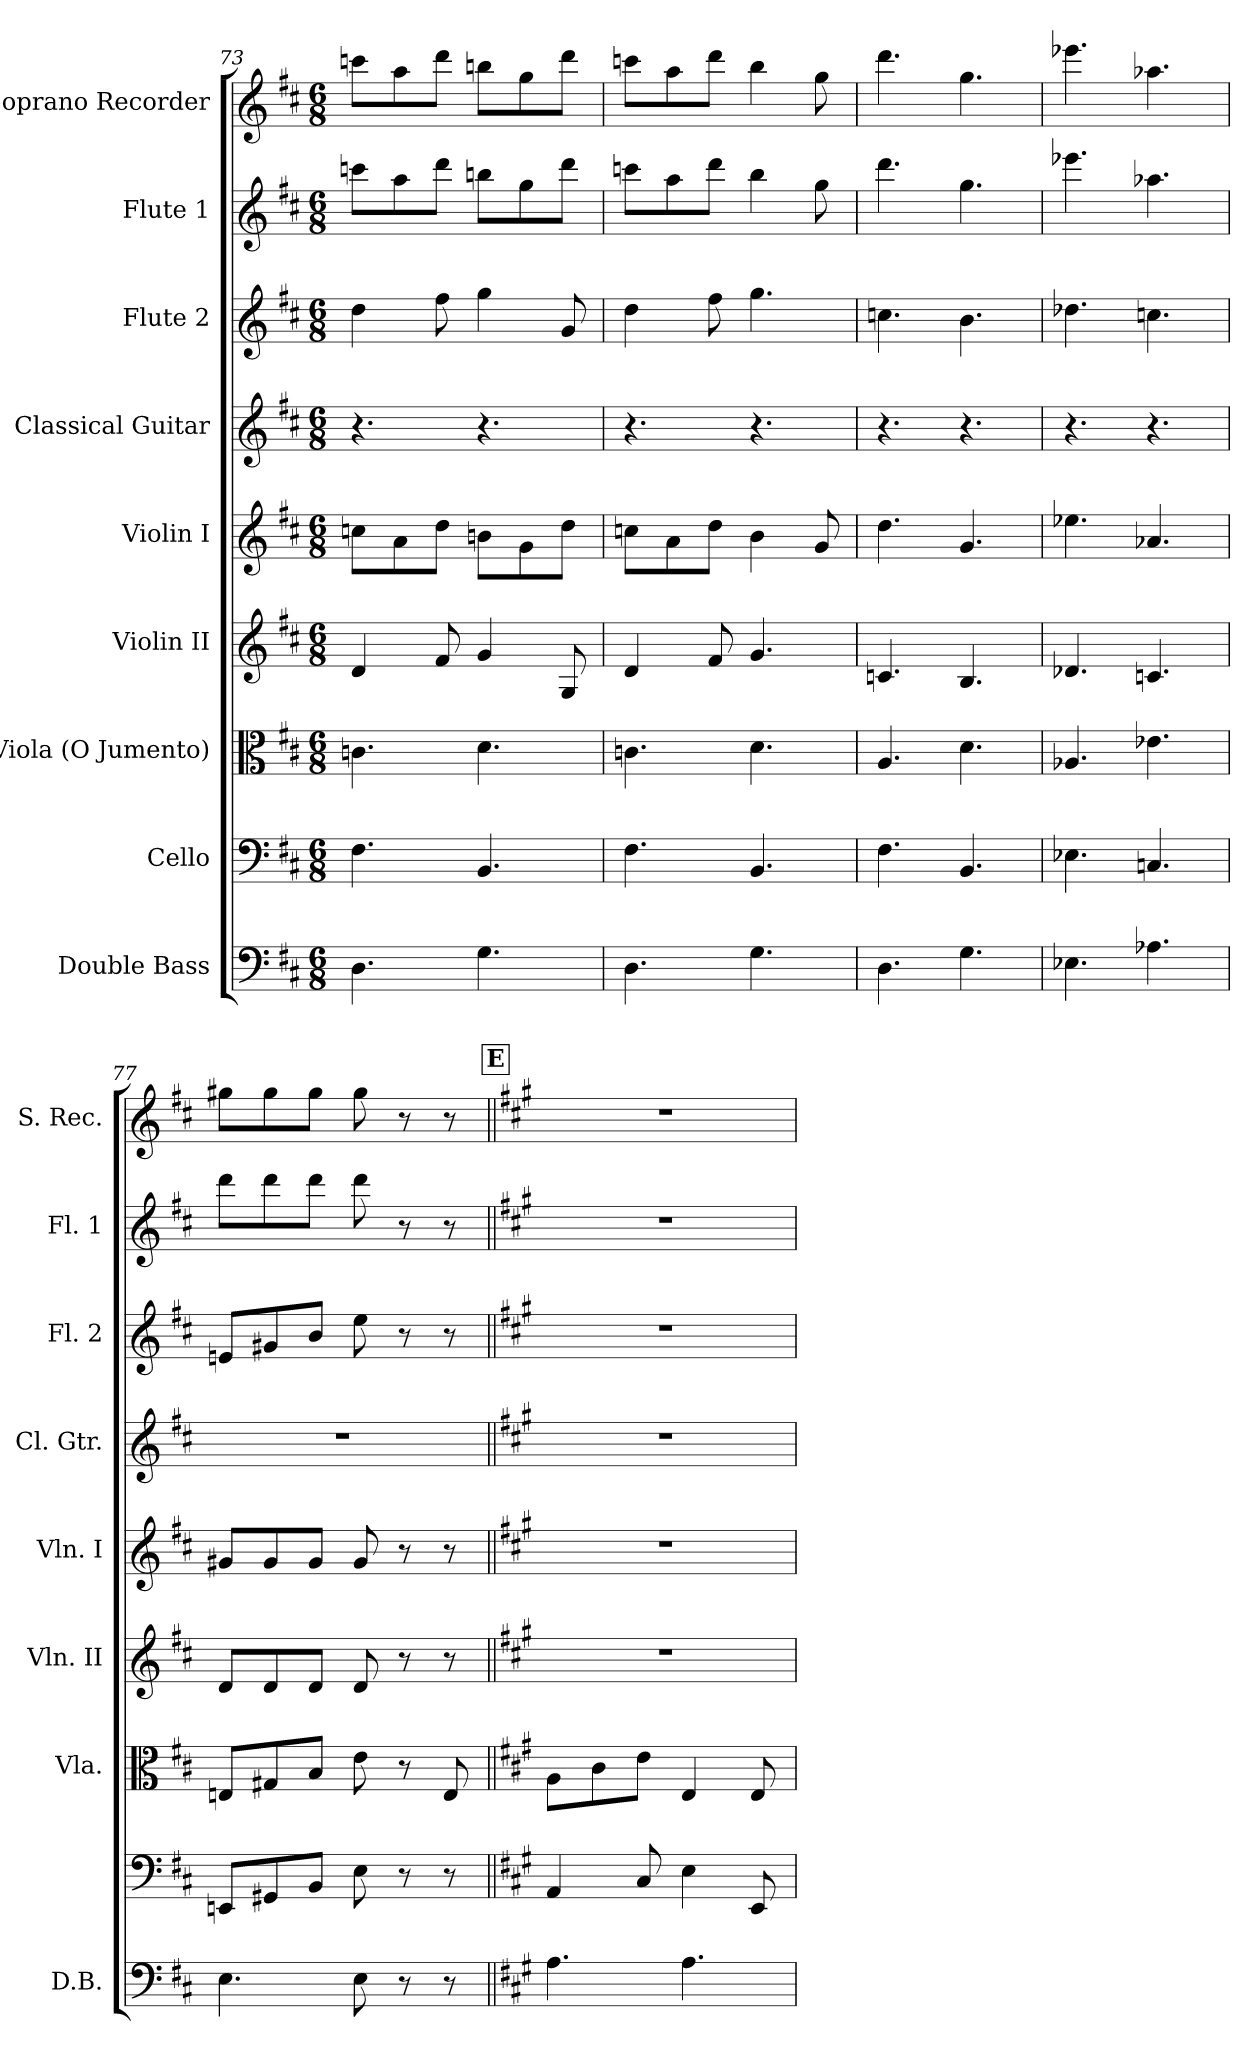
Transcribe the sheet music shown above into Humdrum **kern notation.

**kern	**kern	**kern	**kern	**kern	**kern	**kern	**kern	**kern
*part9	*part8	*part7	*part6	*part5	*part4	*part3	*part2	*part1
*staff9	*staff8	*staff7	*staff6	*staff5	*staff4	*staff3	*staff2	*staff1
*I"Double Bass	*I"Cello	*I"Viola (O Jumento)	*I"Violin II	*I"Violin I	*I"Classical Guitar	*I"Flute 2	*I"Flute 1	*I"Soprano Recorder
*I'D.B.	*	*I'Vla.	*I'Vln. II	*I'Vln. I	*I'Cl. Gtr.	*I'Fl. 2	*I'Fl. 1	*I'S. Rec.
*clefF4	*clefF4	*clefC3	*clefG2	*clefG2	*clefG2	*clefG2	*clefG2	*clefG2
*ITrd7c12	*	*	*	*	*ITrd7c12	*	*	*ITrd-7c-12
*k[f#c#]	*k[f#c#]	*k[f#c#]	*k[f#c#]	*k[f#c#]	*k[f#c#]	*k[f#c#]	*k[f#c#]	*k[f#c#]
*D:	*D:	*D:	*D:	*D:	*D:	*D:	*D:	*D:
*M6/8	*M6/8	*M6/8	*M6/8	*M6/8	*M6/8	*M6/8	*M6/8	*M6/8
=73	=73	=73	=73	=73	=73	=73	=73	=73
4.DD\	4.F#\	4.cn\	4d/	8ccn\L	4.r	4dd\	8cccn\L	8ccccn\L
.	.	.	.	8a\	.	.	8aa\	8aaa\
.	.	.	8f#i/	8dd\J	.	8ff#i\	8ddd\J	8dddd\J
4.GG\	4.BB/	4.d\	4g/	8bni\L	4.r	4gg\	8bbni\L	8bbbni\L
.	.	.	.	8g\	.	.	8gg\	8ggg\
.	.	.	8G/	8dd\J	.	8g/	8ddd\J	8dddd\J
=74	=74	=74	=74	=74	=74	=74	=74	=74
4.DD\	4.F#\	4.cn\	4d/	8ccn\L	4.r	4dd\	8cccn\L	8ccccn\L
.	.	.	.	8a\	.	.	8aa\	8aaa\
.	.	.	8f#i/	8dd\J	.	8ff#i\	8ddd\J	8dddd\J
4.GG\	4.BB/	4.d\	4.g/	4b\	4.r	4.gg\	4bb\	4bbb\
.	.	.	.	8g/	.	.	8gg\	8ggg\
!!LO:PB:g=z
=75	=75	=75	=75	=75	=75	=75	=75	=75
4.DD\	4.F#\	4.A/	4.cn/	4.dd\	4.r	4.ccn\	4.ddd\	4.dddd\
4.GG\	4.BB/	4.d\	4.B/	4.g/	4.r	4.b\	4.gg\	4.ggg\
=76	=76	=76	=76	=76	=76	=76	=76	=76
4.EE-X\	4.E-X\	4.A-X/	4.d-X/	4.ee-X\	4.r	4.dd-X\	4.eee-X\	4.eeee-X\
4.AA-X\	4.Cn/	4.e-X\	4.cn/	4.a-X/	4.r	4.ccn\	4.aa-X\	4.aaa-X\
=77	=77	=77	=77	=77	=77	=77	=77	=77
4.EE\	8EEni/L	8Eni/L	8d/L	8g#X/L	2.r	8eni/L	8ddd\L	8ggg#X\L
.	8GG#X/	8G#X/	8d/	8g#/	.	8g#X/	8ddd\	8ggg#\
.	8BB/J	8B/J	8d/J	8g#/J	.	8b/J	8ddd\J	8ggg#\J
8EE\	8E\	8e\	8d/	8g#/	.	8ee\	8ddd\	8ggg#\
8r	8r	8r	8r	8r	.	8r	8r	8r
8r	8r	8E/	8r	8r	.	8r	8r	8r
!!LO:REH:place=s1:a:B:fs=12:t=E
=78||	=78||	=78||	=78||	=78||	=78||	=78||	=78||	=78||
*k[f#c#g#]	*k[f#c#g#]	*k[f#c#g#]	*k[f#c#g#]	*k[f#c#g#]	*k[f#c#g#]	*k[f#c#g#]	*k[f#c#g#]	*k[f#c#g#]
*A:	*A:	*A:	*A:	*A:	*A:	*A:	*A:	*A:
4.AA\	4AA/	8A\L	2.r	2.r	2.r	2.r	2.r	2.r
.	.	8c#\	.	.	.	.	.	.
.	8C#/	8e\J	.	.	.	.	.	.
4.AA\	4E\	4E/	.	.	.	.	.	.
.	8EE/	8E/	.	.	.	.	.	.
=	=	=	=	=	=	=	=	=
*-	*-	*-	*-	*-	*-	*-	*-	*-
